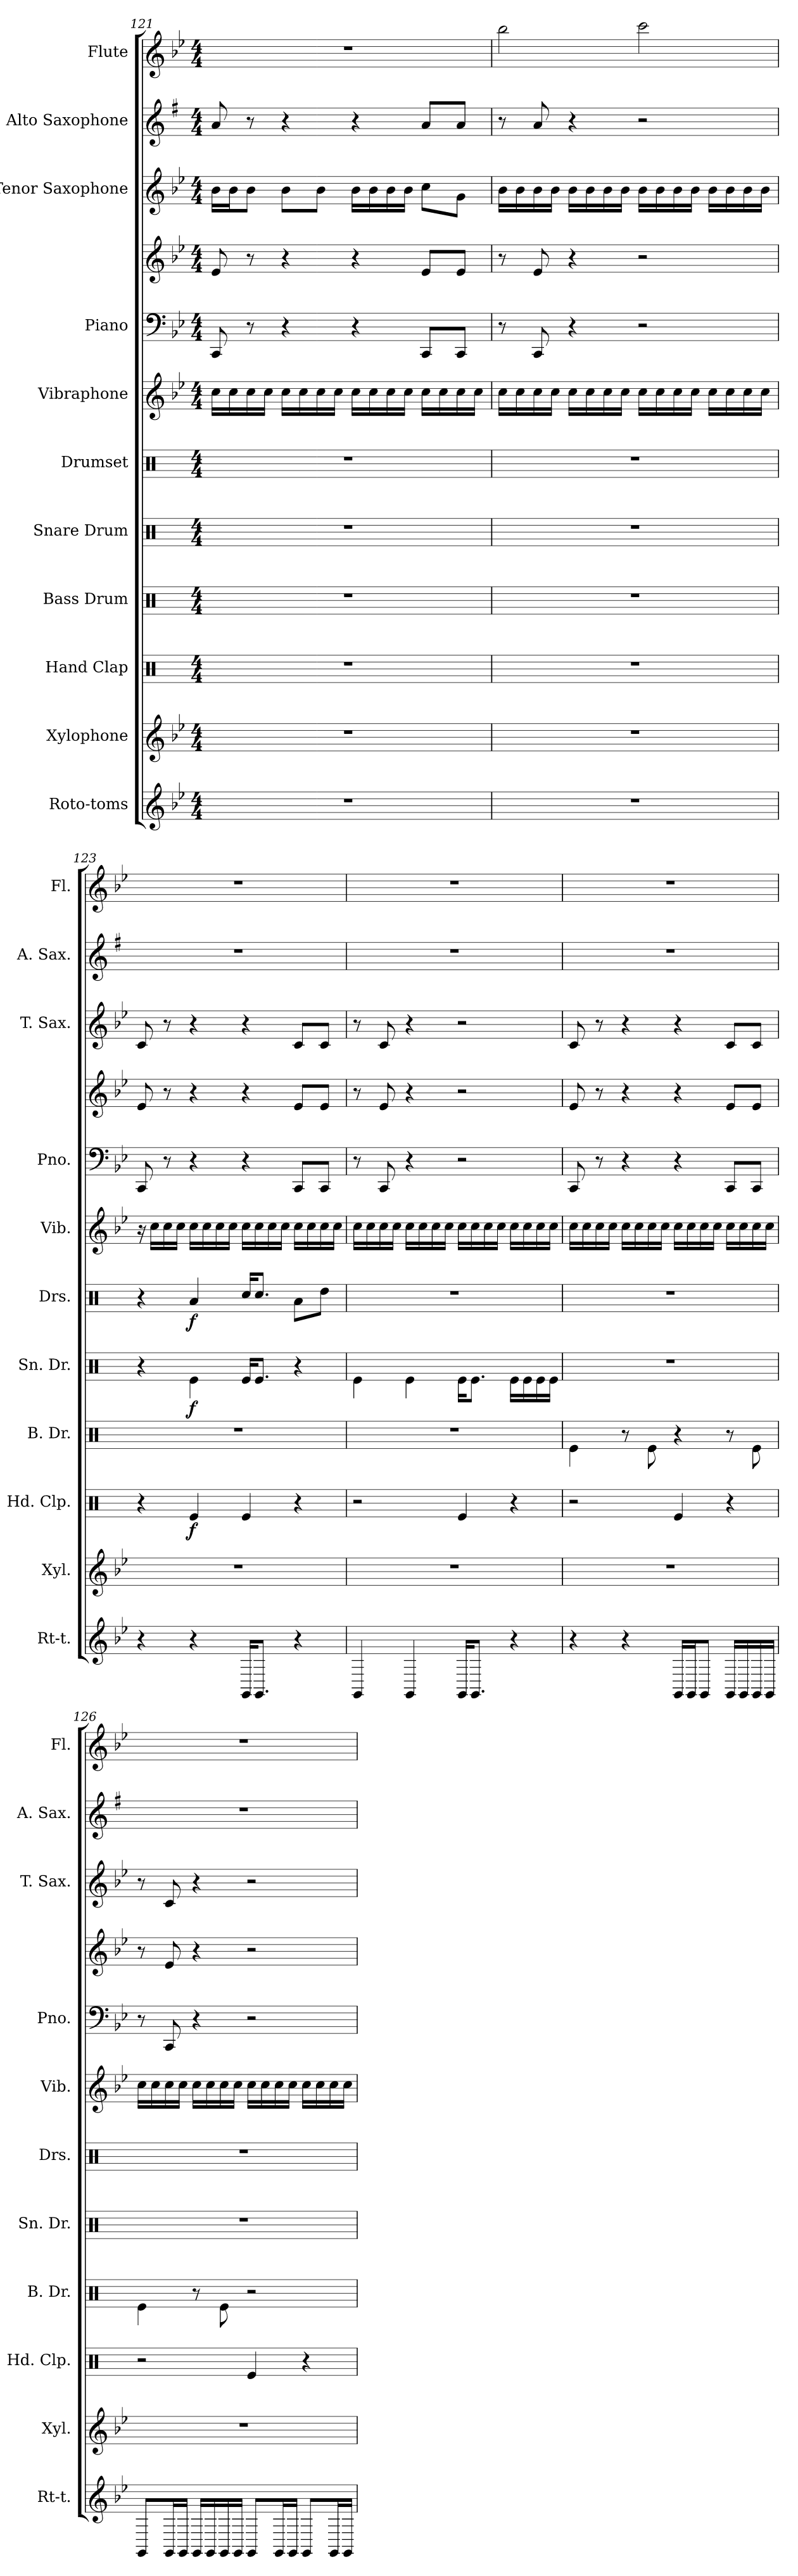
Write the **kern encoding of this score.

**kern	**kern	**kern	**dynam	**kern	**kern	**dynam	**kern	**dynam	**kern	**kern	**kern	**kern	**kern	**kern
*part11	*part10	*part9	*part9	*part8	*part7	*part7	*part6	*part6	*part5	*part4	*part4	*part3	*part2	*part1
*staff12	*staff11	*staff10	*staff10	*staff9	*staff8	*staff8	*staff7	*staff7	*staff6	*staff5	*staff4	*staff3	*staff2	*staff1
*I"Roto-toms	*I"Xylophone	*I"Hand Clap	*	*I"Bass Drum	*I"Snare Drum	*	*I"Drumset	*	*I"Vibraphone	*I"Piano	*	*I"Tenor Saxophone	*I"Alto Saxophone	*I"Flute
*I'Rt-t.	*I'Xyl.	*I'Hd. Clp.	*	*I'B. Dr.	*I'Sn. Dr.	*	*I'Drs.	*	*I'Vib.	*I'Pno.	*	*I'T. Sax.	*I'A. Sax.	*I'Fl.
!!LO:PB:g=z
*clefG2	*clefG2	*clefX	*	*clefX	*clefX	*	*clefX	*	*clefG2	*clefF4	*clefG2	*clefG2	*clefG2	*clefG2
*	*ITrd-7c-12	*	*	*	*	*	*	*	*	*	*	*ITrd8c14	*ITrd5c9	*
*k[b-e-]	*k[b-e-]	*k[]	*	*k[]	*k[]	*	*k[]	*	*k[b-e-]	*k[b-e-]	*k[b-e-]	*k[b-e-]	*k[b-e-]	*k[b-e-]
*M4/4	*M4/4	*M4/4	*	*M4/4	*M4/4	*	*M4/4	*	*M4/4	*M4/4	*M4/4	*M4/4	*M4/4	*M4/4
=121	=121	=121	=121	=121	=121	=121	=121	=121	=121	=121	=121	=121	=121	=121
1r	1r	1r	.	1r	1r	.	1r	.	16cc\LL	8CC/	8e-/	16B-\LL	8c/	1r
.	.	.	.	.	.	.	.	.	16cc\	.	.	16B-\J	.	.
.	.	.	.	.	.	.	.	.	16cc\	8r	8r	8B-\J	8r	.
.	.	.	.	.	.	.	.	.	16cc\JJ	.	.	.	.	.
.	.	.	.	.	.	.	.	.	16cc\LL	4r	4r	8B-\L	4r	.
.	.	.	.	.	.	.	.	.	16cc\	.	.	.	.	.
.	.	.	.	.	.	.	.	.	16cc\	.	.	8B-\J	.	.
.	.	.	.	.	.	.	.	.	16cc\JJ	.	.	.	.	.
.	.	.	.	.	.	.	.	.	16cc\LL	4r	4r	16B-\LL	4r	.
.	.	.	.	.	.	.	.	.	16cc\	.	.	16B-\	.	.
.	.	.	.	.	.	.	.	.	16cc\	.	.	16B-\	.	.
.	.	.	.	.	.	.	.	.	16cc\JJ	.	.	16B-\JJ	.	.
.	.	.	.	.	.	.	.	.	16cc\LL	8CC/L	8e-/L	8c\L	8c/L	.
.	.	.	.	.	.	.	.	.	16cc\	.	.	.	.	.
.	.	.	.	.	.	.	.	.	16cc\	8CC/J	8e-/J	8G\J	8c/J	.
.	.	.	.	.	.	.	.	.	16cc\JJ	.	.	.	.	.
=122	=122	=122	=122	=122	=122	=122	=122	=122	=122	=122	=122	=122	=122	=122
1r	1r	1r	.	1r	1r	.	1r	.	16cc\LL	8r	8r	16B-\LL	8r	2bb-\
.	.	.	.	.	.	.	.	.	16cc\	.	.	16B-\	.	.
.	.	.	.	.	.	.	.	.	16cc\	8CC/	8e-/	16B-\	8c/	.
.	.	.	.	.	.	.	.	.	16cc\JJ	.	.	16B-\JJ	.	.
.	.	.	.	.	.	.	.	.	16cc\LL	4r	4r	16B-\LL	4r	.
.	.	.	.	.	.	.	.	.	16cc\	.	.	16B-\	.	.
.	.	.	.	.	.	.	.	.	16cc\	.	.	16B-\	.	.
.	.	.	.	.	.	.	.	.	16cc\JJ	.	.	16B-\JJ	.	.
.	.	.	.	.	.	.	.	.	16cc\LL	2r	2r	16B-\LL	2r	2ccc\
.	.	.	.	.	.	.	.	.	16cc\	.	.	16B-\	.	.
.	.	.	.	.	.	.	.	.	16cc\	.	.	16B-\	.	.
.	.	.	.	.	.	.	.	.	16cc\JJ	.	.	16B-\JJ	.	.
.	.	.	.	.	.	.	.	.	16cc\LL	.	.	16B-\LL	.	.
.	.	.	.	.	.	.	.	.	16cc\	.	.	16B-\	.	.
.	.	.	.	.	.	.	.	.	16cc\	.	.	16B-\	.	.
.	.	.	.	.	.	.	.	.	16cc\JJ	.	.	16B-\JJ	.	.
!!LO:PB:g=z
=123	=123	=123	=123	=123	=123	=123	=123	=123	=123	=123	=123	=123	=123	=123
4r	1r	4r	.	1r	4r	.	4r	.	16r	8CC/	8e-/	8C/	1r	1r
.	.	.	.	.	.	.	.	.	16cc\LL	.	.	.	.	.
.	.	.	.	.	.	.	.	.	16cc\	8r	8r	8r	.	.
.	.	.	.	.	.	.	.	.	16cc\JJ	.	.	.	.	.
!	!	!	!LO:DY:b	!	!	!LO:DY:b	!	!LO:DY:b	!	!	!	!	!	!
4r	.	4Re/	f	.	4Re\	f	4Ra/	f	16cc\LL	4r	4r	4r	.	.
.	.	.	.	.	.	.	.	.	16cc\	.	.	.	.	.
.	.	.	.	.	.	.	.	.	16cc\	.	.	.	.	.
.	.	.	.	.	.	.	.	.	16cc\JJ	.	.	.	.	.
16GG/KL	.	4Re/	.	.	16Re/KL	.	16Rcc/KL	.	16cc\LL	4r	4r	4r	.	.
8.GG/J	.	.	.	.	8.Re/J	.	8.Rcc/J	.	16cc\	.	.	.	.	.
.	.	.	.	.	.	.	.	.	16cc\	.	.	.	.	.
.	.	.	.	.	.	.	.	.	16cc\JJ	.	.	.	.	.
4r	.	4r	.	.	4r	.	8Ra\L	.	16cc\LL	8CC/L	8e-/L	8C/L	.	.
.	.	.	.	.	.	.	.	.	16cc\	.	.	.	.	.
.	.	.	.	.	.	.	8Rdd\J	.	16cc\	8CC/J	8e-/J	8C/J	.	.
.	.	.	.	.	.	.	.	.	16cc\JJ	.	.	.	.	.
=124	=124	=124	=124	=124	=124	=124	=124	=124	=124	=124	=124	=124	=124	=124
4GG/	1r	2r	.	1r	4Re\	.	1r	.	16cc\LL	8r	8r	8r	1r	1r
.	.	.	.	.	.	.	.	.	16cc\	.	.	.	.	.
.	.	.	.	.	.	.	.	.	16cc\	8CC/	8e-/	8C/	.	.
.	.	.	.	.	.	.	.	.	16cc\JJ	.	.	.	.	.
4GG/	.	.	.	.	4Re\	.	.	.	16cc\LL	4r	4r	4r	.	.
.	.	.	.	.	.	.	.	.	16cc\	.	.	.	.	.
.	.	.	.	.	.	.	.	.	16cc\	.	.	.	.	.
.	.	.	.	.	.	.	.	.	16cc\JJ	.	.	.	.	.
16GG/KL	.	4Re/	.	.	16Re\KL	.	.	.	16cc\LL	2r	2r	2r	.	.
8.GG/J	.	.	.	.	8.Re\J	.	.	.	16cc\	.	.	.	.	.
.	.	.	.	.	.	.	.	.	16cc\	.	.	.	.	.
.	.	.	.	.	.	.	.	.	16cc\JJ	.	.	.	.	.
4r	.	4r	.	.	16Re\LL	.	.	.	16cc\LL	.	.	.	.	.
.	.	.	.	.	16Re\	.	.	.	16cc\	.	.	.	.	.
.	.	.	.	.	16Re\	.	.	.	16cc\	.	.	.	.	.
.	.	.	.	.	16Re\JJ	.	.	.	16cc\JJ	.	.	.	.	.
!!LO:PB:g=z
=125	=125	=125	=125	=125	=125	=125	=125	=125	=125	=125	=125	=125	=125	=125
4r	1r	2r	.	4Re\	1r	.	1r	.	16cc\LL	8CC/	8e-/	8C/	1r	1r
.	.	.	.	.	.	.	.	.	16cc\	.	.	.	.	.
.	.	.	.	.	.	.	.	.	16cc\	8r	8r	8r	.	.
.	.	.	.	.	.	.	.	.	16cc\JJ	.	.	.	.	.
4r	.	.	.	8r	.	.	.	.	16cc\LL	4r	4r	4r	.	.
.	.	.	.	.	.	.	.	.	16cc\	.	.	.	.	.
.	.	.	.	8Re\	.	.	.	.	16cc\	.	.	.	.	.
.	.	.	.	.	.	.	.	.	16cc\JJ	.	.	.	.	.
16GG/LL	.	4Re/	.	4r	.	.	.	.	16cc\LL	4r	4r	4r	.	.
16GG/J	.	.	.	.	.	.	.	.	16cc\	.	.	.	.	.
8GG/J	.	.	.	.	.	.	.	.	16cc\	.	.	.	.	.
.	.	.	.	.	.	.	.	.	16cc\JJ	.	.	.	.	.
16GG/LL	.	4r	.	8r	.	.	.	.	16cc\LL	8CC/L	8e-/L	8C/L	.	.
16GG/	.	.	.	.	.	.	.	.	16cc\	.	.	.	.	.
16GG/	.	.	.	8Re\	.	.	.	.	16cc\	8CC/J	8e-/J	8C/J	.	.
16GG/JJ	.	.	.	.	.	.	.	.	16cc\JJ	.	.	.	.	.
=126	=126	=126	=126	=126	=126	=126	=126	=126	=126	=126	=126	=126	=126	=126
8GG/L	1r	2r	.	4Re\	1r	.	1r	.	16cc\LL	8r	8r	8r	1r	1r
.	.	.	.	.	.	.	.	.	16cc\	.	.	.	.	.
16GG/L	.	.	.	.	.	.	.	.	16cc\	8CC/	8e-/	8C/	.	.
16GG/JJ	.	.	.	.	.	.	.	.	16cc\JJ	.	.	.	.	.
16GG/LL	.	.	.	8r	.	.	.	.	16cc\LL	4r	4r	4r	.	.
16GG/	.	.	.	.	.	.	.	.	16cc\	.	.	.	.	.
16GG/	.	.	.	8Re\	.	.	.	.	16cc\	.	.	.	.	.
16GG/JJ	.	.	.	.	.	.	.	.	16cc\JJ	.	.	.	.	.
8GG/L	.	4Re/	.	2r	.	.	.	.	16cc\LL	2r	2r	2r	.	.
.	.	.	.	.	.	.	.	.	16cc\	.	.	.	.	.
16GG/L	.	.	.	.	.	.	.	.	16cc\	.	.	.	.	.
16GG/JJ	.	.	.	.	.	.	.	.	16cc\JJ	.	.	.	.	.
8GG/L	.	4r	.	.	.	.	.	.	16cc\LL	.	.	.	.	.
.	.	.	.	.	.	.	.	.	16cc\	.	.	.	.	.
16GG/L	.	.	.	.	.	.	.	.	16cc\	.	.	.	.	.
16GG/JJ	.	.	.	.	.	.	.	.	16cc\JJ	.	.	.	.	.
=	=	=	=	=	=	=	=	=	=	=	=	=	=	=
*-	*-	*-	*-	*-	*-	*-	*-	*-	*-	*-	*-	*-	*-	*-
